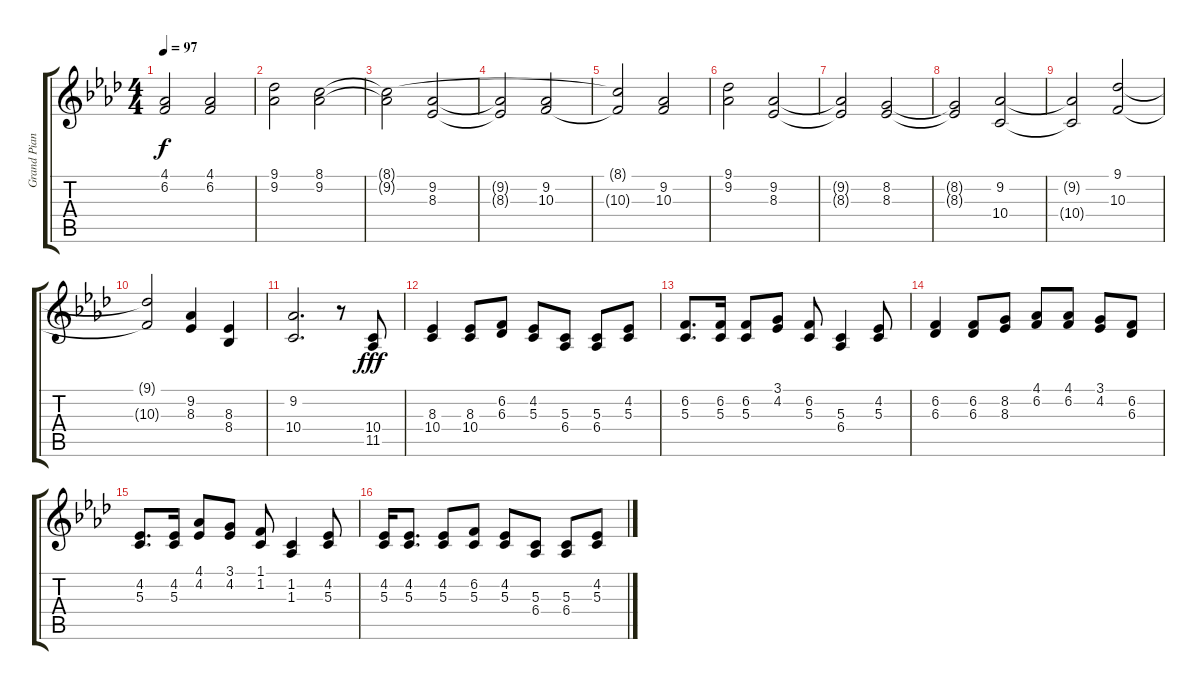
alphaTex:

\track ("Grand Piano" "Grand Pian") {instrument acousticgrandpiano}
\staff {score tabs}
\tuning (E4 B3 G3 D3 A2 E2) {hide}
\ts (4 4)
\tempo 97
\clef g2
\ks ab
(4.1{t} 6.2{t}).2{dy f} (4.1 6.2).2 |
(9.1 9.2).2 (8.1 9.2).2 |
(8.1{t} 9.2{t}).2 (9.2 8.3).2 |
(9.2{t} 8.3{t}).2 (9.2 10.3).2 |
(8.1{t} 10.3{t}).2 (9.2 10.3).2 |
(9.1 9.2).2 (9.2 8.3).2 |
(9.2{t} 8.3{t}).2 (8.2 8.3).2 |
(8.2{t} 8.3{t}).2 (9.2 10.4).2 |
(9.2{t} 10.4{t}).2 (9.1 10.3).2 |
(9.1{t} 10.3{t}).2 (9.2 8.3).4 (8.3 8.4).4 |
(9.2 10.4).2{d} r.8 (10.4 11.5).8{dy fff} |
(8.3 10.4).4 (8.3 10.4).8 (6.2 6.3).8 (4.2 5.3).8 (5.3 6.4).8 (5.3 6.4).8 (4.2 5.3).8 |
(6.2 5.3).8{d} (6.2 5.3).16 (6.2 5.3).8 (3.1 4.2).8 (6.2 5.3).8 (5.3 6.4).4 (4.2 5.3).8 |
(6.2 6.3).4 (6.2 6.3).8 (8.2 8.3).8 (4.1 6.2).8 (4.1 6.2).8 (3.1 4.2).8 (6.2 6.3).8 |
(4.2 5.3).8{d} (4.2 5.3).16 (4.1 4.2).8 (3.1 4.2).8 (1.1 1.2).8 (1.2 1.3).4 (4.2 5.3).8 |
(4.2 5.3).16 (4.2 5.3).8{d} (4.2 5.3).8 (6.2 5.3).8 (4.2 5.3).8 (5.3 6.4).8 (5.3 6.4).8 (4.2 5.3).8
